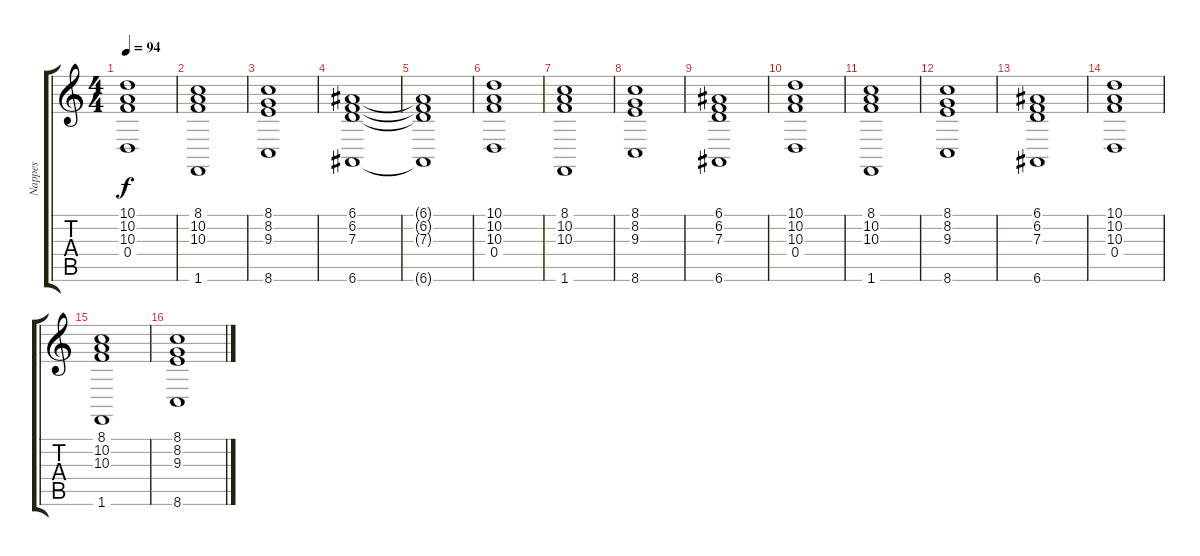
\track ("Nappes" "Nappes") {instrument synthstrings2}
\staff {score tabs}
\tuning (E4 B3 G3 D3 A2 E2) {hide}
\ts (4 4)
\tempo 94
\clef g2
\ks c
(10.1 10.2 10.3 0.4).1{dy f} |
(8.1 10.2 10.3 1.6).1 |
(8.1 8.2 9.3 8.6).1 |
(6.1 6.2 7.3 6.6).1 |
(6.1{t} 6.2{t} 7.3{t} 6.6{t}).1 |
(10.1 10.2 10.3 0.4).1 |
(8.1 10.2 10.3 1.6).1 |
(8.1 8.2 9.3 8.6).1 |
(6.1 6.2 7.3 6.6).1 |
(10.1 10.2 10.3 0.4).1 |
(8.1 10.2 10.3 1.6).1 |
(8.1 8.2 9.3 8.6).1 |
(6.1 6.2 7.3 6.6).1 |
(10.1 10.2 10.3 0.4).1 |
(8.1 10.2 10.3 1.6).1 |
(8.1 8.2 9.3 8.6).1
